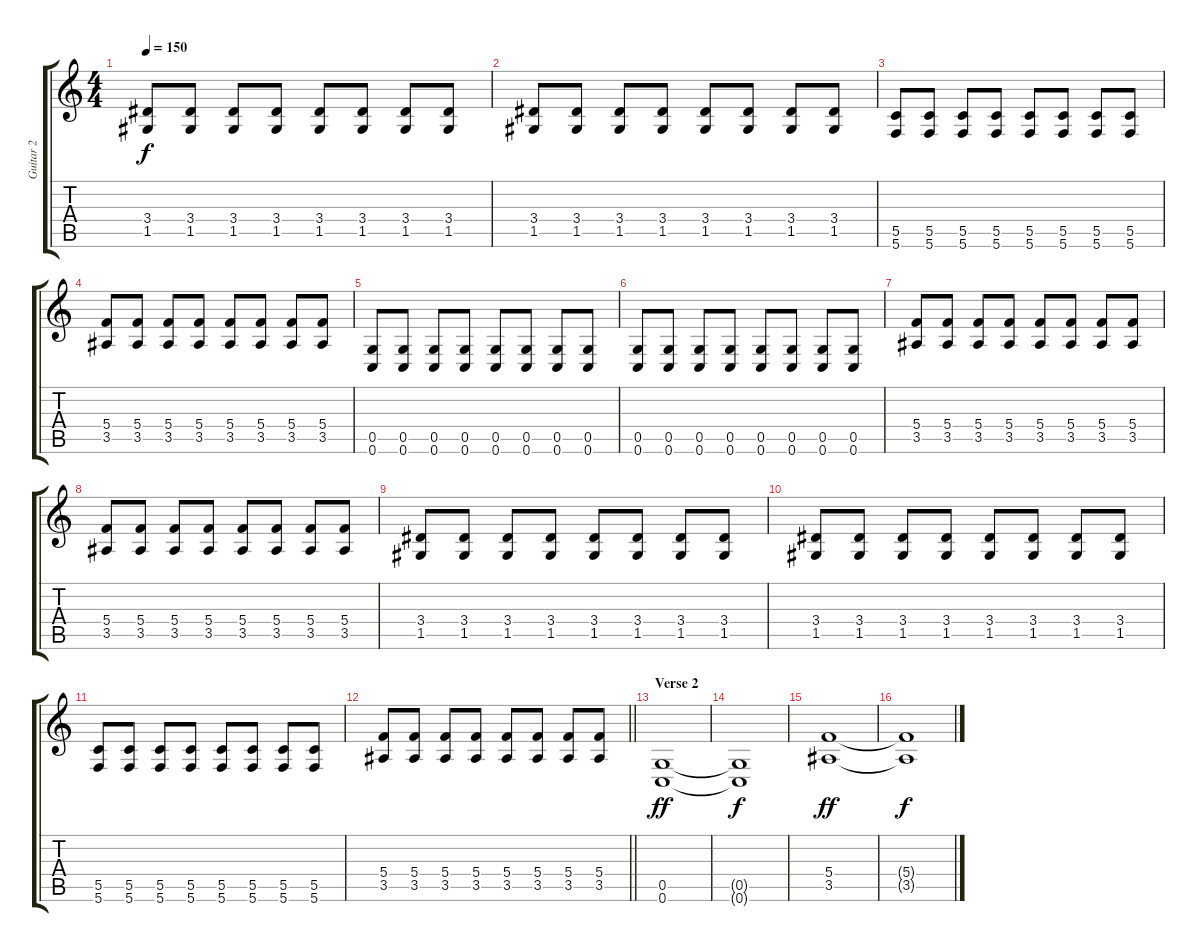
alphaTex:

\track ("Guitar 2" "Guitar 2") {instrument distortionguitar}
\staff {score tabs}
\tuning (D4 A3 F3 C3 G2 C2) {hide}
\ts (4 4)
\tempo 150
\clef g2
\ks c
(3.4 1.5).8{dy f} (3.4 1.5).8 (3.4 1.5).8 (3.4 1.5).8 (3.4 1.5).8 (3.4 1.5).8 (3.4 1.5).8 (3.4 1.5).8 |
(3.4 1.5).8 (3.4 1.5).8 (3.4 1.5).8 (3.4 1.5).8 (3.4 1.5).8 (3.4 1.5).8 (3.4 1.5).8 (3.4 1.5).8 |
(5.5 5.6).8 (5.5 5.6).8 (5.5 5.6).8 (5.5 5.6).8 (5.5 5.6).8 (5.5 5.6).8 (5.5 5.6).8 (5.5 5.6).8 |
(5.4 3.5).8 (5.4 3.5).8 (5.4 3.5).8 (5.4 3.5).8 (5.4 3.5).8 (5.4 3.5).8 (5.4 3.5).8 (5.4 3.5).8 |
(0.5 0.6).8 (0.5 0.6).8 (0.5 0.6).8 (0.5 0.6).8 (0.5 0.6).8 (0.5 0.6).8 (0.5 0.6).8 (0.5 0.6).8 |
(0.5 0.6).8 (0.5 0.6).8 (0.5 0.6).8 (0.5 0.6).8 (0.5 0.6).8 (0.5 0.6).8 (0.5 0.6).8 (0.5 0.6).8 |
(5.4 3.5).8 (5.4 3.5).8 (5.4 3.5).8 (5.4 3.5).8 (5.4 3.5).8 (5.4 3.5).8 (5.4 3.5).8 (5.4 3.5).8 |
(5.4 3.5).8 (5.4 3.5).8 (5.4 3.5).8 (5.4 3.5).8 (5.4 3.5).8 (5.4 3.5).8 (5.4 3.5).8 (5.4 3.5).8 |
(3.4 1.5).8 (3.4 1.5).8 (3.4 1.5).8 (3.4 1.5).8 (3.4 1.5).8 (3.4 1.5).8 (3.4 1.5).8 (3.4 1.5).8 |
(3.4 1.5).8 (3.4 1.5).8 (3.4 1.5).8 (3.4 1.5).8 (3.4 1.5).8 (3.4 1.5).8 (3.4 1.5).8 (3.4 1.5).8 |
(5.5 5.6).8 (5.5 5.6).8 (5.5 5.6).8 (5.5 5.6).8 (5.5 5.6).8 (5.5 5.6).8 (5.5 5.6).8 (5.5 5.6).8 |
\barLineRight lightlight
(5.4 3.5).8 (5.4 3.5).8 (5.4 3.5).8 (5.4 3.5).8 (5.4 3.5).8 (5.4 3.5).8 (5.4 3.5).8 (5.4 3.5).8 |
\section ("" "Verse 2")
(0.5 0.6).1{dy ff} |
(0.5{t} 0.6{t}).1{dy f} |
(5.4 3.5).1{dy ff} |
(5.4{t} 3.5{t}).1{dy f}
